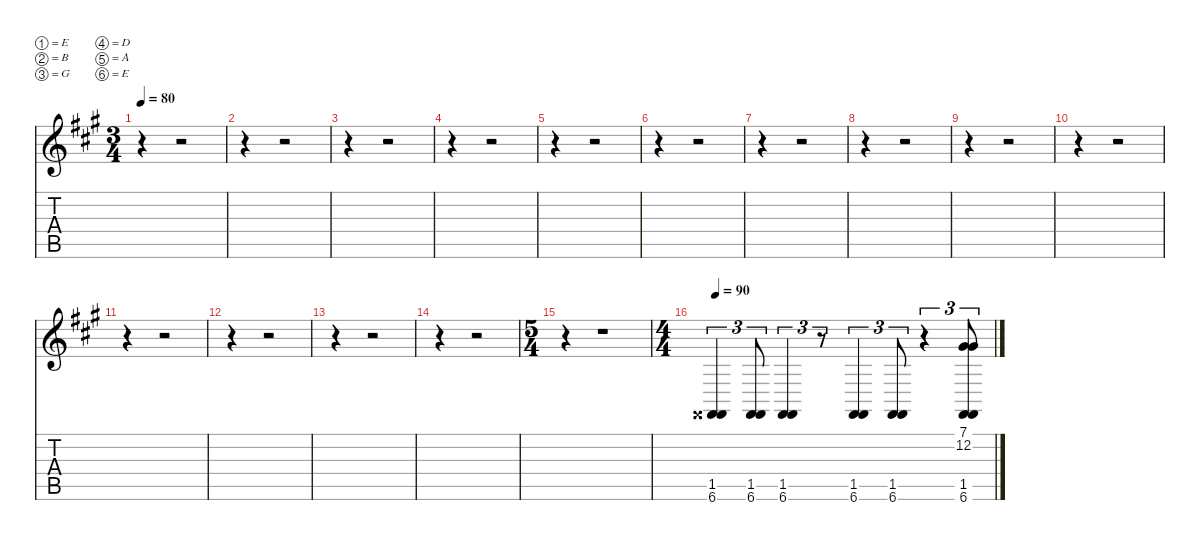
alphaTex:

\defaultSystemsLayout 4
\hideDynamics
\bracketExtendMode nobrackets
\singleTrackTrackNamePolicy hidden
\multiTrackTrackNamePolicy hidden
\firstSystemTrackNameMode fullname
\firstSystemTrackNameOrientation horizontal
\otherSystemsTrackNameOrientation horizontal
\track ("Sax" "sax.") {instrument altosax}
\staff {score tabs}
\tuning (E3 B2 G2 D2 A1 E1)
\displaytranspose 9
\ts (3 4)
\tempo 80
\clef g2
\ks a
r.4{dy f beam Down} r.2{beam Down} |
r.4{beam Down} r.2{beam Down} |
r.4{beam Down} r.2{beam Down} |
r.4{beam Down} r.2{beam Down} |
r.4{beam Down} r.2{beam Down} |
r.4{beam Down} r.2{beam Down} |
r.4{beam Down} r.2{beam Down} |
r.4{beam Down} r.2{beam Down} |
r.4{beam Down} r.2{beam Down} |
r.4{beam Down} r.2{beam Down} |
r.4{beam Down} r.2{beam Down} |
r.4{beam Down} r.2{beam Down} |
r.4{beam Down} r.2{beam Down} |
r.4{beam Down} r.2{beam Down} |
\ts (5 4)
r.4{beam Down} r.1{beam Down} |
\ts (4 4)
\tempo 90
(1.5{acc x} 6.6{acc x}).4{tu (3 2) beam Up} (1.5{acc x} 6.6{acc x}).8{tu (3 2) dy mp beam Up} (1.5{acc x} 6.6{acc x}).4{tu (3 2) beam Up} r.8{tu (3 2) beam Up} (1.5{acc x} 6.6{acc x}).4{tu (3 2) beam Up} (1.5{acc x} 6.6{acc x}).8{tu (3 2) beam Up} r.4{tu (3 2) beam Up} (7.1{acc #} 12.2{acc #} 1.5{acc x} 6.6{acc x}).8{tu (3 2) dy f beam Up}
